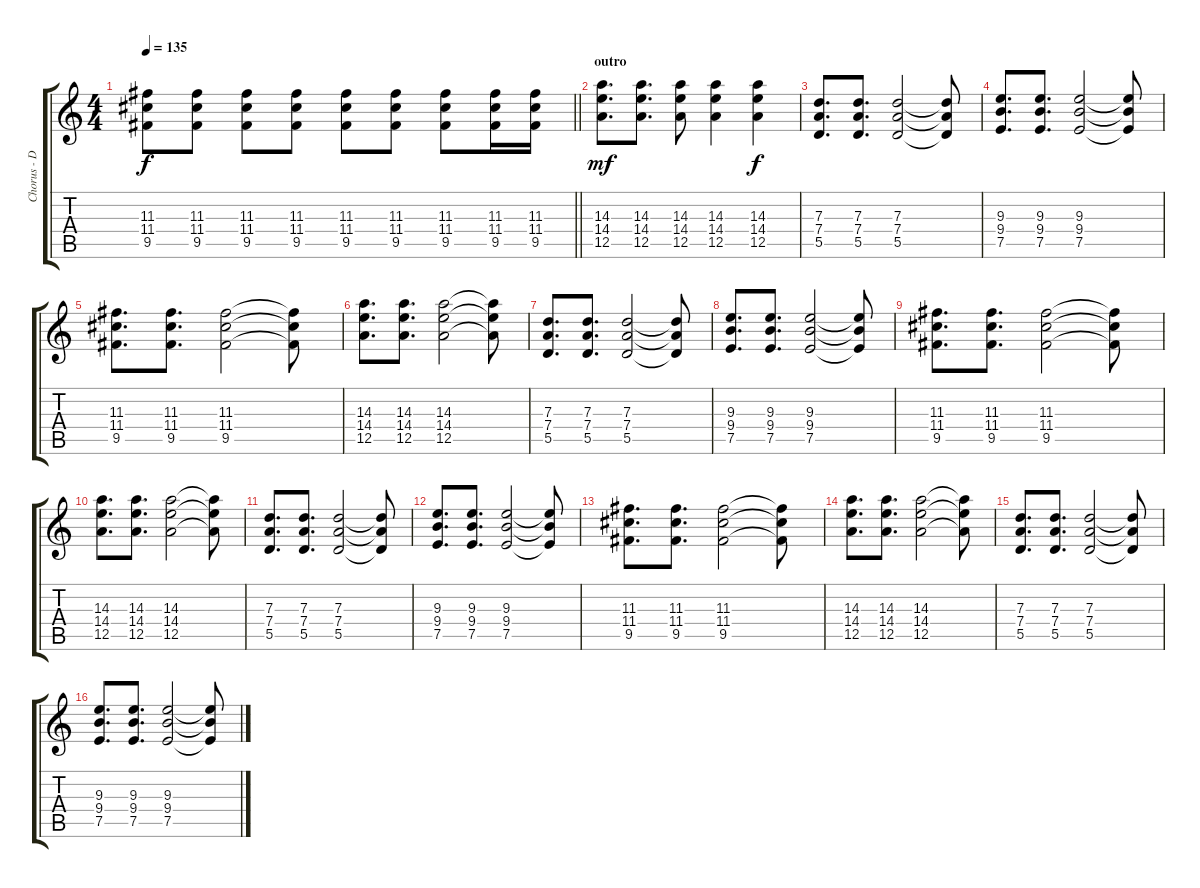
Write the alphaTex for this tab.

\track ("Chorus - Distortion" "Chorus - D") {instrument distortionguitar}
\staff {score tabs}
\tuning (E4 B3 G3 D3 A2 D2) {hide}
\ts (4 4)
\tempo 135
\clef g2
\barLineRight lightlight
\ks c
(11.3 11.4 9.5).8{dy f} (11.3 11.4 9.5).8 (11.3 11.4 9.5).8 (11.3 11.4 9.5).8 (11.3 11.4 9.5).8 (11.3 11.4 9.5).8 (11.3 11.4 9.5).8 (11.3 11.4 9.5).16 (11.3 11.4 9.5).16 |
\section ("" "outro")
(14.3 14.4 12.5).8{d dy mf} (14.3 14.4 12.5).8{d} (14.3 14.4 12.5).8 (14.3 14.4 12.5).4 (14.3 14.4 12.5).4{dy f} |
(7.3 7.4 5.5).8{d} (7.3 7.4 5.5).8{d} (7.3 7.4 5.5).2 (7.3{t} 7.4{t} 5.5{t}).8 |
(9.3 9.4 7.5).8{d} (9.3 9.4 7.5).8{d} (9.3 9.4 7.5).2 (9.3{t} 9.4{t} 7.5{t}).8 |
(11.3 11.4 9.5).8{d} (11.3 11.4 9.5).8{d} (11.3 11.4 9.5).2 (11.3{t} 11.4{t} 9.5{t}).8 |
(14.3 14.4 12.5).8{d} (14.3 14.4 12.5).8{d} (14.3 14.4 12.5).2 (14.3{t} 14.4{t} 12.5{t}).8 |
(7.3 7.4 5.5).8{d} (7.3 7.4 5.5).8{d} (7.3 7.4 5.5).2 (7.3{t} 7.4{t} 5.5{t}).8 |
(9.3 9.4 7.5).8{d} (9.3 9.4 7.5).8{d} (9.3 9.4 7.5).2 (9.3{t} 9.4{t} 7.5{t}).8 |
(11.3 11.4 9.5).8{d} (11.3 11.4 9.5).8{d} (11.3 11.4 9.5).2 (11.3{t} 11.4{t} 9.5{t}).8 |
(14.3 14.4 12.5).8{d} (14.3 14.4 12.5).8{d} (14.3 14.4 12.5).2 (14.3{t} 14.4{t} 12.5{t}).8 |
(7.3 7.4 5.5).8{d} (7.3 7.4 5.5).8{d} (7.3 7.4 5.5).2 (7.3{t} 7.4{t} 5.5{t}).8 |
(9.3 9.4 7.5).8{d} (9.3 9.4 7.5).8{d} (9.3 9.4 7.5).2 (9.3{t} 9.4{t} 7.5{t}).8 |
(11.3 11.4 9.5).8{d} (11.3 11.4 9.5).8{d} (11.3 11.4 9.5).2 (11.3{t} 11.4{t} 9.5{t}).8 |
(14.3 14.4 12.5).8{d} (14.3 14.4 12.5).8{d} (14.3 14.4 12.5).2 (14.3{t} 14.4{t} 12.5{t}).8 |
(7.3 7.4 5.5).8{d} (7.3 7.4 5.5).8{d} (7.3 7.4 5.5).2 (7.3{t} 7.4{t} 5.5{t}).8 |
(9.3 9.4 7.5).8{d} (9.3 9.4 7.5).8{d} (9.3 9.4 7.5).2 (9.3{t} 9.4{t} 7.5{t}).8
